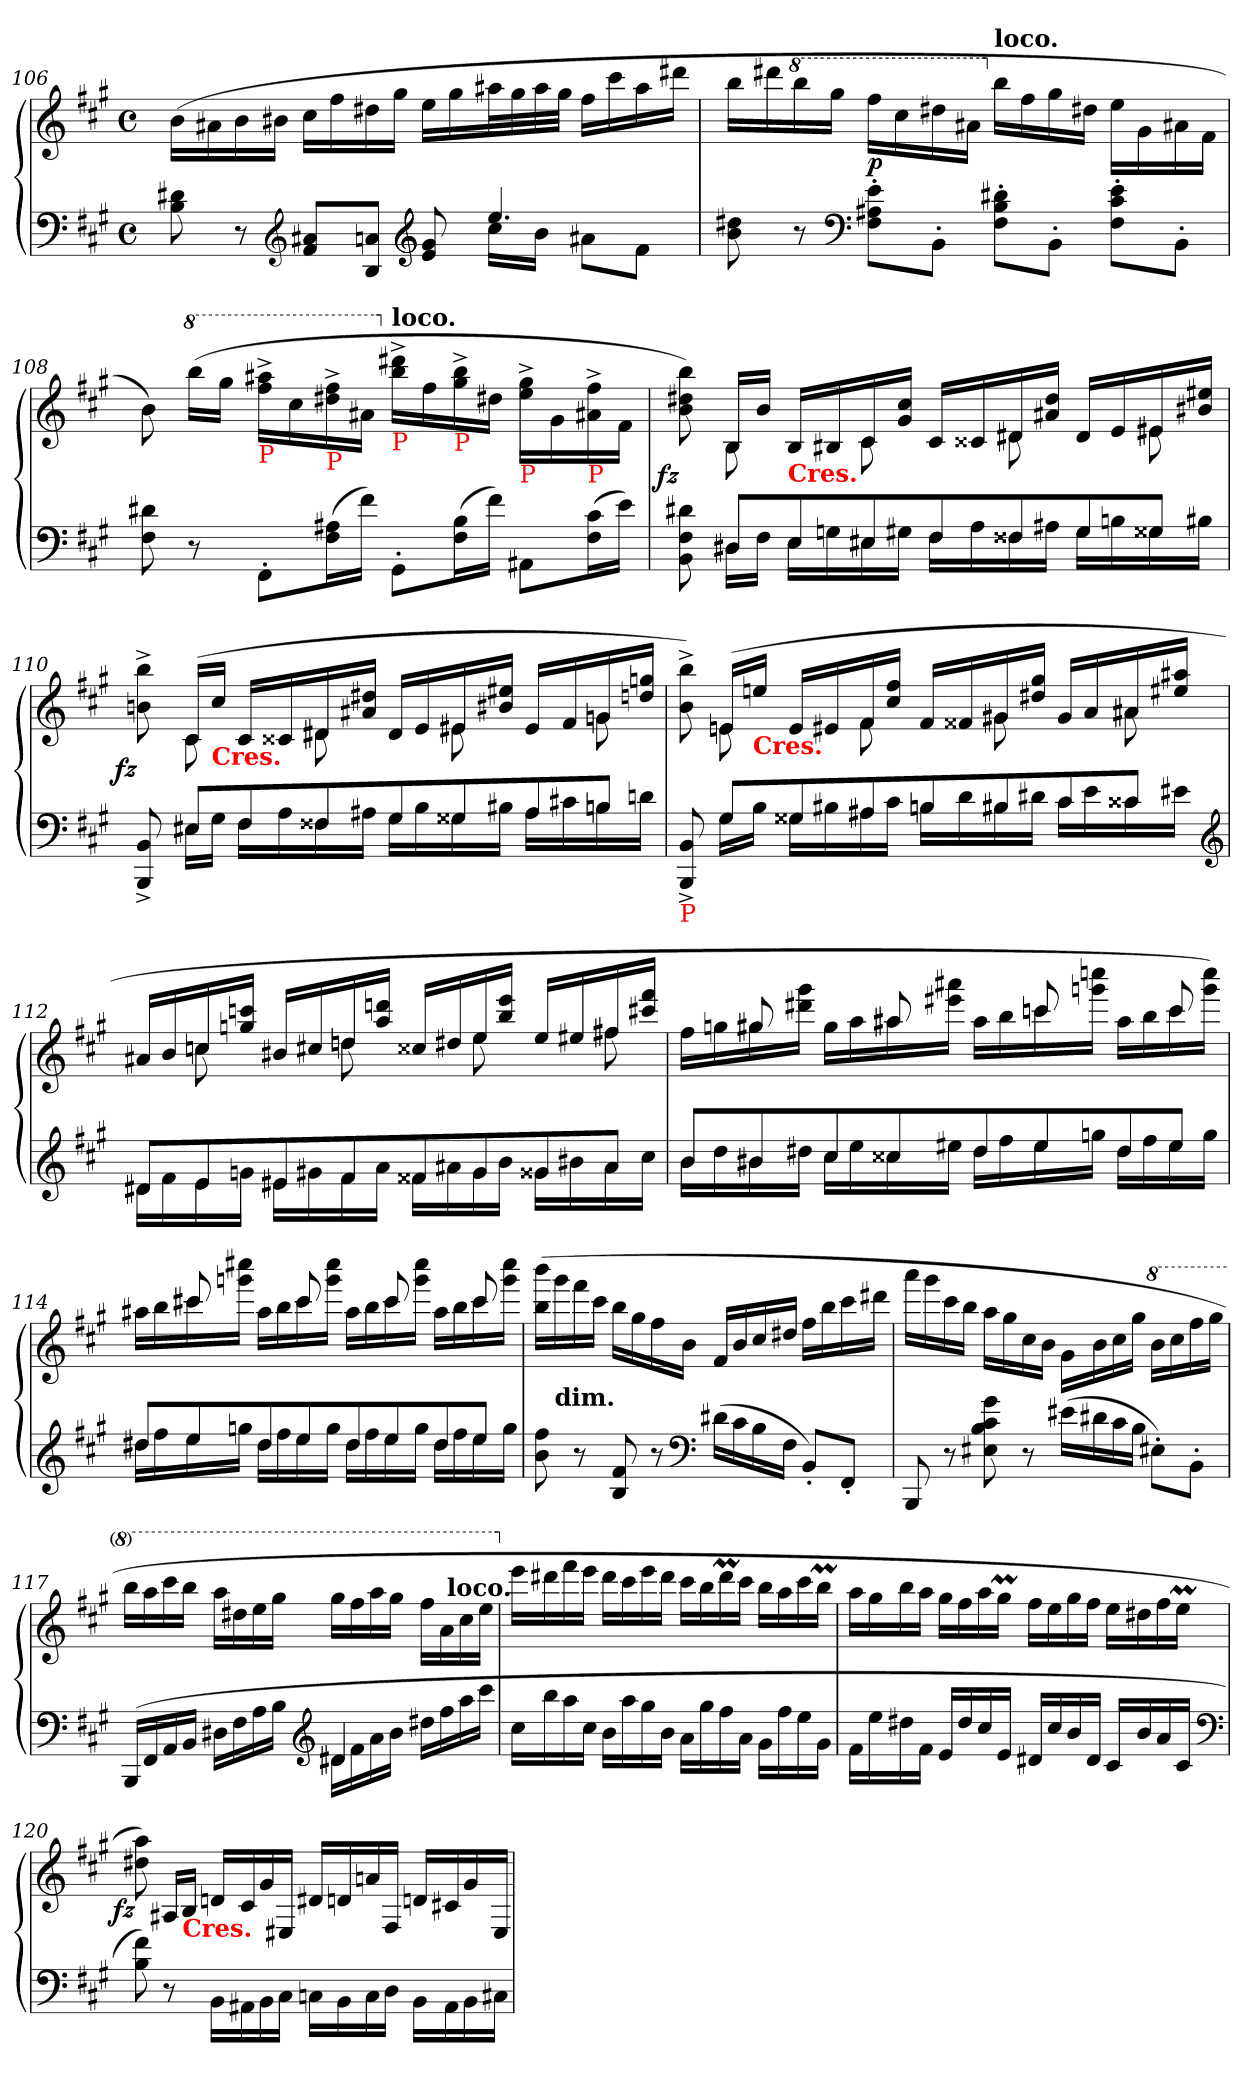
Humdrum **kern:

**kern	**kern	**dynam
*part1	*part1	*part1
*staff2	*staff1	*staff1/2
*clefF4	*clefG2	*
*k[f#c#g#]	*k[f#c#g#]	*
*M4/4	*M4/4	*
*met(c)	*met(c)	*
=106	=106	=106
*^	*	*
8d#X 8B	2ryy	(>16b\LL	.
.	.	16a#X\	.
8r	.	16b\	.
.	.	16b#X\JJ	.
*clefG2	*	*	*
8a#X 8f#L	.	16cc#LL	.
.	.	16ff#	.
8an 8BJ	.	16dd#X	.
.	.	16gg#JJ	.
*clefG2	*	*	*
8g# 8e	8ryy	16eeLL	.
.	.	16gg#	.
4.ee	16cc#LL	32aa#XL	.
.	.	32gg#	.
.	16bJJ	32aa#	.
.	.	32gg#JJJ	.
.	8a#XL	16ff#LL	.
.	.	16ccc#	.
.	8f#J	16aa#	.
.	.	16ddd#XJJ	.
*v	*v	*	*
=107	=107	=107
8dd#X 8b	16bbLL	.
.	16ddd#X	.
*	*8va	*
8r	16bbb	.
.	16ggg#JJ	.
*clefF4	*	*
8e'> 8A#X'> 8F#'>L	16fff#LL	p
.	16ccc#	.
8BB'>J	16ddd#X	.
.	16aa#XJJ	.
*	*X8va	*
!	!LO:TX:a:B:t=loco.	!
8d#X'> 8B'> 8F#'>L	16bbLL	.
.	16ff#	.
8BB'>J	16gg#	.
.	16dd#XJJ	.
8e'> 8c#'> 8F#'>L	16ee\LL	.
.	16g#\	.
8BB'>J	16a#X\	.
.	16f#\JJ	.
=108	=108	=108
8d#X 8F#	8b)	.
*	*8va	*
8r	(>16bbbLL	.
.	16ggg#JJ	.
!	!LO:TX:b:color=red:t=P	!
8FF#'>L	16aaa#X^< 16fff#^<LL	.
.	16ccc#	.
!	!LO:TX:b:color=red:t=P	!
(>16A#X 16F#L	16fff#^< 16ddd#X^<	.
16f#JJ)	16aa#XJJ	.
*	*X8va	*
!	!LO:TX:a:B:t=loco.	!
!	!LO:TX:b:color=red:t=P	!
8GG#'>L	16ddd#X^< 16bb^<LL	.
.	16ff#	.
!	!LO:TX:b:color=red:t=P	!
(>16B 16F#L	16bb^< 16gg#^<	.
16f#JJ)	16dd#XJJ	.
!	!LO:TX:b:color=red:t=P	!
8AA#XL	16gg#^< 16ee^<LL	.
.	16g#	.
!	!LO:TX:b:color=red:t=P	!
(>16c# 16F#L	16ff#^< 16a#X^<	.
16eJJ)	16f#JJ	.
=109	=109	=109
*^	*^	*
!	!	!	!	!LO:DY:rj
8d#X 8F# 8BB	8ryy	8bb 8dd#X 8b)	8ryy	fz
8D#XL	16D#XLL	16BLL	8B	.
.	16F#JJ	16bJJ	.	.
!	!	!LO:TX:b:B:color=red:t=Cres.	!	!
8E	16ELL	16BLL	8ryy	.
.	16Gn	16B#X	.	.
8E#X	16E#X	16c#	8c#	.
.	16G#XJJ	16cc# 16g#JJ	.	.
8F#	16F#LL	16c#LL	8ryy	.
.	16A	16c##X	.	.
8F##X	16F##X	16d#X	8d#X	.
.	16A#XJJ	16dd# 16a#XJJ	.	.
8G#	16G#LL	16d#LL	8ryy	.
.	16Bn	16e	.	.
8G##XJ	16G##X	16e#X	8e#X	.
.	16B#XJJ	16ee#X 16b#XJJ	.	.
=110	=110	=110	=110	=110
!	!	!	!	!LO:DY:rj
8BB^> 8BBB^>	8ryy	8bb^> 8bn^>	8ryy	fz
8E#XL	16E#XLL	(>16c#LL	8c#	.
!	!	!LO:TX:b:B:color=red:t=Cres.	!	!
.	16G#JJ	16cc#JJ	.	.
8F#	16F#LL	16c#LL	8ryy	.
.	16A	16c##X	.	.
8F##X	16F##X	16d#X	8d#X	.
.	16A#XJJ	16dd#X 16a#XJJ	.	.
8G#	16G#LL	16d#LL	8ryy	.
.	16B	16e	.	.
8G##X	16G##X	16e#X	8e#X	.
.	16B#XJJ	16ee#X 16b#XJJ	.	.
8A#	16A#LL	16e#LL	8ryy	.
.	16c#X	16f#	.	.
8BnJ	16Bn	16gn	8gn	.
.	16dnJJ	16ggn 16ddnJJ	.	.
=111	=111	=111	=111	=111
!LO:TX:b:color=red:t=P	!	!	!	!
8BB^> 8BBB^>	8ryy	8bb^> 8b^>)	8ryy	fz fz
8G#L	16G#LL	(>16enLL	8en	.
!	!	!LO:TX:b:B:color=red:t=Cres.	!	!
.	16BJJ	16eenJJ	.	.
8G##X	16G##XLL	16eLL	8ryy	.
.	16B#X	16e#X	.	.
8A#X	16A#X	16f#	8f#	.
.	16c#JJ	16ff# 16cc#JJ	.	.
8Bn	16BnLL	16f#LL	8ryy	.
.	16d	16f##X	.	.
8B#X	16B#X	16g#X	8g#X	.
.	16d#XJJ	16gg# 16dd#XJJ	.	.
8c#	16c#LL	16g#LL	8ryy	.
.	16e	16a	.	.
8c##XJ	16c##X	16a#X	8a#X	.
.	16e#XJJ	16aa#X 16ee#XJJ	.	.
*clefG2	*	*	*	*
=112	=112	=112	=112	=112
8d#XL	16d#XLL	16a#XLL	8ryy	.
.	16f#	16b	.	.
8e	16e	16ccn	8ccn	.
.	16gnJJ	16cccn 16ggnJJ	.	.
8e#X	16e#XLL	16b#XLL	8ryy	.
.	16g#X	16cc#X	.	.
8f#	16f#	16ddn	8ddn	.
.	16aJJ	16dddn 16aaJJ	.	.
8f##X	16f##XLL	16cc##XLL	8ryy	.
.	16a#X	16dd#X	.	.
8g#	16g#	16ee	8ee	.
.	16bJJ	16eee 16bbJJ	.	.
8g##X	16g##XLL	16eeLL	8ryy	.
.	16b#X	16ee#X	.	.
8a#J	16a#	16ff#X	8ff#X	.
.	16cc#JJ	16fff# 16ccc#XJJ	.	.
=113	=113	=113	=113	=113
8bL	16bLL	16ff#\LL	8ryy	.
.	16dd	16ggn	.	.
8b#X	16b#X	16gg#X	8gg#X/	.
.	16dd#XJJ	16ggg# 16ddd#XJJ	.	.
8cc#	16cc#LL	16gg#\LL	8ryy	.
.	16ee	16aa	.	.
8cc##X	16cc##X	16aa#X	8aa#X/	.
.	16ee#XJJ	16aaa#X 16eee#XJJ	.	.
8dd#	16dd#LL	16aa#\LL	8ryy	.
.	16ff#	16bb	.	.
8ee#	16ee#	16cccn	8cccn/	.
.	16ggnJJ	16ccccn 16gggnJJ	.	.
8dd#	16dd#LL	16aa#\LL	8ryy	.
.	16ff#	16bb	.	.
8ee#J	16ee#	16ccc	8ccc/	.
.	16ggJJ	16cccc 16gggJJ)	.	.
=114	=114	=114	=114	=114
8dd#XL	16dd#XLL	16aa#X\LL	8ryy	.
.	16ff#	16bb	.	.
8ee	16ee	16ccc#X	8ccc#X/	.
.	16ggnJJ	16cccc#X 16gggnJJ	.	.
8dd#	16dd#LL	16aa#\LL	8ryy	.
.	16ff#	16bb	.	.
8ee	16ee	16ccc#	8ccc#/	.
.	16ggJJ	16cccc# 16gggJJ	.	.
8dd#	16dd#LL	16aa#\LL	8ryy	.
.	16ff#	16bb	.	.
8ee	16ee	16ccc#	8ccc#/	.
.	16ggJJ	16cccc# 16gggJJ	.	.
8dd#	16dd#LL	16aa#\LL	8ryy	.
.	16ff#	16bb	.	.
8eeJ	16ee	16ccc#	8ccc#/	.
.	16ggJJ	16cccc# 16gggJJ	.	.
*v	*v	*	*	*
*	*v	*v	*
=115	=115	=115
8ff# 8b	(>16bbb 16bbLL	.
!	!LO:TX:c:B:t=dim.	!
.	16ggg#	.
8r	16fff#	.
.	16ccc#JJ	.
8f# 8B	16bbLL	.
.	16gg#	.
8r	16ff#	.
.	16bJJ	.
*clefF4	*	*
(>16d#XLL	16f#/LL	.
16c#	16b	.
16B	16cc#	.
16F#JJ	16dd#XJJ	.
8BB'<L)	16ff#LL	.
.	16bb	.
8FF#'<J	16ccc#	.
.	16ddd#JJ	.
=116	=116	=116
8BBB	16aaaLL	.
.	16ggg#	.
8r	16ccc#	.
.	16bbJJ	.
8g# 8c# 8B 8E#X	16aaLL	.
.	16gg#	.
8r	16cc#	.
.	16bJJ	.
(>16e#XLL	16g#LL	.
16d#X	16b	.
16c#	16cc#	.
16BJJ	16gg#JJ	.
*	*8va	*
8E#X'>\L)	16bbLL	.
.	16ccc#	.
8BB'>\J	16fff#	.
.	16ggg#JJ	.
=117	=117	=117
*^	*	*
(>16BBBLL	2ryy	16bbbLL	.
16FF#	.	16aaa	.
16AA	.	16cccc#	.
16BBJJ	.	16bbbJJ	.
16D#XLL	.	16aaaLL	.
16F#	.	16ddd#X	.
16A	.	16eee	.
16BJJ	.	16ggg#JJ	.
*clefG2	*	*	*
16d#X\LL	4d#X/	16ggg#LL	.
16f#	.	16fff#	.
16a	.	16aaa	.
16bJJ	.	16ggg#JJ	.
16dd#XLL	4ryy	16fff#LL	.
16ff#	.	16aa	.
16aa	.	16ccc#	.
16ccc#JJ	.	16eeeJJ	.
*v	*v	*	*
=118	=118	=118
*	*X8va	*
!	!LO:TX:a:B:rj:t=loco.	!
16cc#LL	16eeeLL	.
16bb	16ddd#X	.
16aa	16fff#	.
16cc#JJ	16eeeJJ	.
16bLL	16ddd#LL	.
16aa	16ccc#	.
16gg#	16eee	.
16bJJ	16ddd#JJ	.
16aLL	16ccc#LL	.
16gg#	16bb	.
16ff#	16ddd#m	.
16aJJ	16ccc#JJ	.
16g#LL	16bbLL	.
16ff#	16aa	.
16ee	16ccc#	.
16g#JJ	16bbMJJ	.
=119	=119	=119
16f#\LL	16aaLL	.
16ee\	16gg#	.
16dd#X\	16bb	.
16f#\JJ	16aaJJ	.
16eLL	16gg#LL	.
16dd#	16ff#	.
16cc#	16aa	.
16eJJ	16gg#mJJ	.
16d#XLL	16ff#LL	.
16cc#	16ee	.
16b	16gg#	.
16d#JJ	16ff#JJ	.
16c#LL	16eeLL	.
16b	16dd#X	.
16a	16ff#	.
16c#JJ	16eeMJJ	.
*clefF4	*	*
=120	=120	=120
!	!	!LO:DY:rj
8f# 8B)	8aa 8dd#X)	fz
8r	16A#XLL	.
!	!LO:TX:b:B:color=red:t=Cres.	!
.	16BJJ	.
16BB\LL	16dnLL	.
16AA#X	16c#	.
16BB	16g#	.
16C#JJ	16E#XJJ	.
16Cn\LL	16d#XLL	.
16BB	16dn	.
16C	16an	.
16D\JJ	16F#/JJ	.
16BB\LL	16dnLL	.
16AA#	16c#X	.
16BB	16g#	.
16C#X\JJ	16E#/JJ	.
=	=	=
*-	*-	*-
